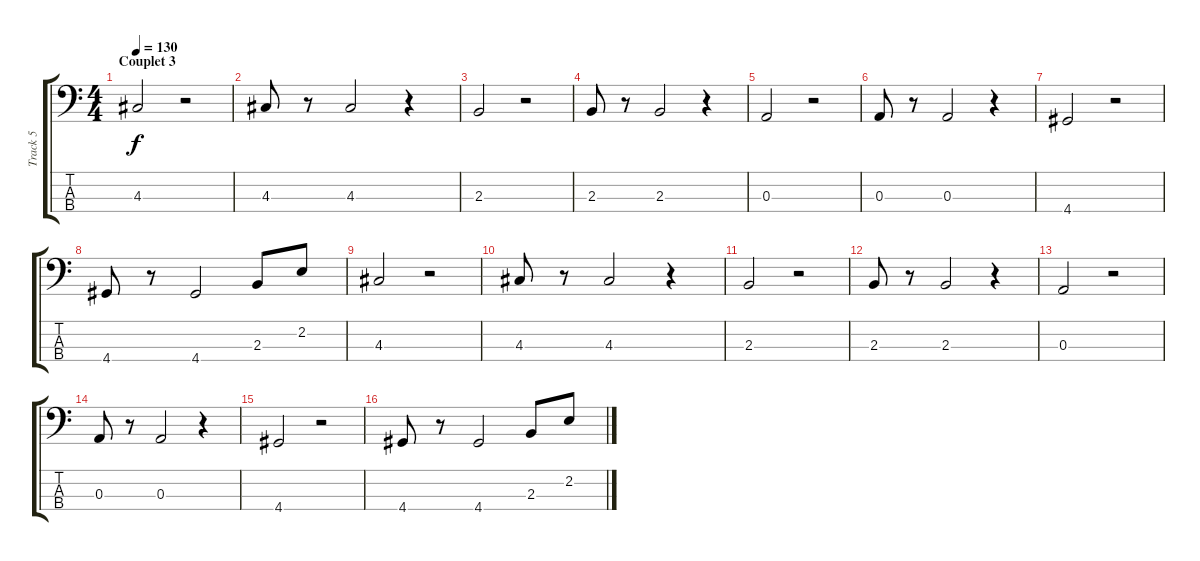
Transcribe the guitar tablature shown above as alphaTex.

\track ("Track 5" "Track 5") {instrument electricbassfinger}
\staff {score tabs}
\tuning (G2 D2 A1 E1) {hide}
\ts (4 4)
\section ("" "Couplet 3")
\tempo 130
\clef f4
\ks c
4.3.2{dy f} r.2 |
4.3.8 r.8 4.3.2 r.4 |
2.3.2 r.2 |
2.3.8 r.8 2.3.2 r.4 |
0.3.2 r.2 |
0.3.8 r.8 0.3.2 r.4 |
4.4.2 r.2 |
4.4.8 r.8 4.4.2 2.3.8 2.2.8 |
4.3.2 r.2 |
4.3.8 r.8 4.3.2 r.4 |
2.3.2 r.2 |
2.3.8 r.8 2.3.2 r.4 |
0.3.2 r.2 |
0.3.8 r.8 0.3.2 r.4 |
4.4.2 r.2 |
4.4.8 r.8 4.4.2 2.3.8 2.2.8
